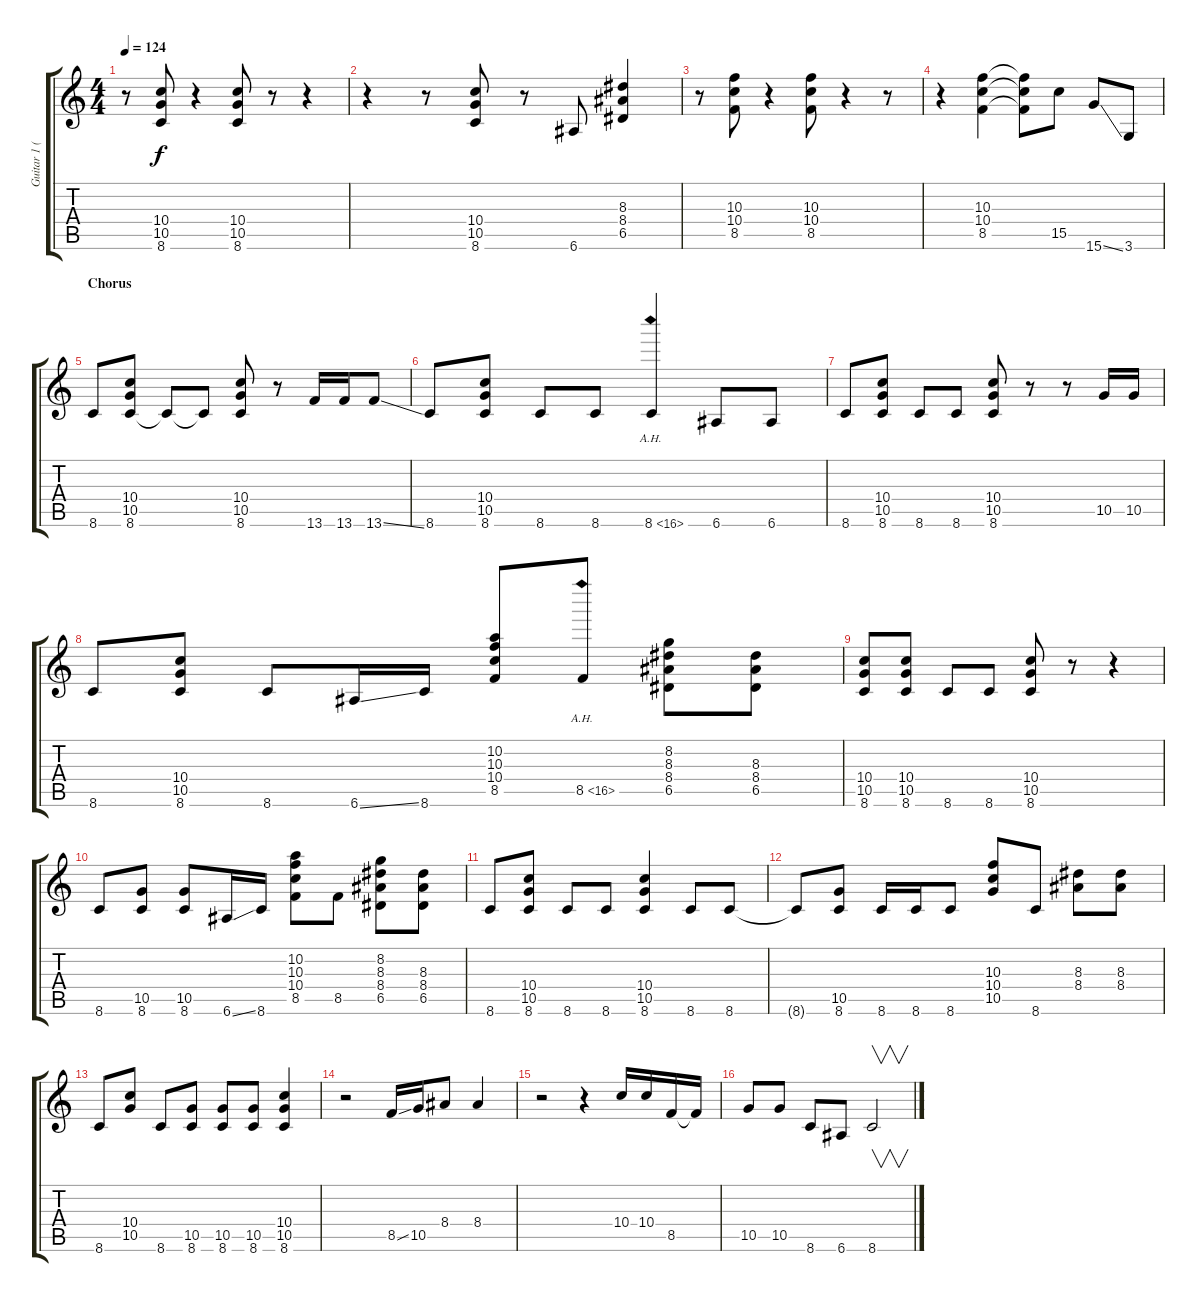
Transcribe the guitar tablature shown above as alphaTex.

\track ("Guitar 1 (Standard Tuning)" "Guitar 1 (") {instrument distortionguitar}
\staff {score tabs}
\tuning (E4 B3 G3 D3 A2 E2) {hide}
\ts (4 4)
\tempo 124
\clef g2
\ks c
r.8{dy f} (10.4 10.5 8.6).8 r.4 (10.4 10.5 8.6).8 r.8 r.4 |
r.4 r.8 (10.4 10.5 8.6).8 r.8 6.6.8 (8.3 8.4 6.5).4 |
r.8 (10.3 10.4 8.5).8 r.4 (10.3 10.4 8.5).8 r.4 r.8 |
r.4 (10.3 10.4 8.5).4 (10.3{t} 10.4{t} 8.5{t}).8 15.5.8 15.6{ss}.8 3.6.8 |
\section ("" "Chorus")
8.6.8 (10.4 10.5 8.6).8 8.6{t}.8 8.6{t}.8 (10.4 10.5 8.6).8 r.8 13.6.16 13.6.16 13.6{ss}.8 |
8.6.8 (10.4 10.5 8.6).8 8.6.8 8.6.8 8.6{ah 8}.4 6.6.8 6.6.8 |
8.6.8 (10.4 10.5 8.6).8 8.6.8 8.6.8 (10.4 10.5 8.6).8 r.8 r.8 10.5.16 10.5.16 |
8.6.8 (10.4 10.5 8.6).8 8.6.8 6.6{ss}.16 8.6.16 (10.2 10.3 10.4 8.5).8 8.5{ah 8}.8 (8.2 8.3 8.4 6.5).8 (8.3 8.4 6.5).8 |
(10.4 10.5 8.6).8 (10.4 10.5 8.6).8 8.6.8 8.6.8 (10.4 10.5 8.6).8 r.8 r.4 |
8.6.8 (10.5 8.6).8 (10.5 8.6).8 6.6{ss}.16 8.6.16 (10.2 10.3 10.4 8.5).8 8.5.8 (8.2 8.3 8.4 6.5).8 (8.3 8.4 6.5).8 |
8.6.8 (10.4 10.5 8.6).8 8.6.8 8.6.8 (10.4 10.5 8.6).4 8.6.8 8.6.8 |
8.6{t}.8 (10.5 8.6).8 8.6.16 8.6.16 8.6.8 (10.3 10.4 10.5).8 8.6.8 (8.3 8.4).8 (8.3 8.4).8 |
8.6.8 (10.4 10.5).8 8.6.8 (10.5 8.6).8 (10.5 8.6).8 (10.5 8.6).8 (10.4 10.5 8.6).4 |
r.2 8.5{ss}.16 10.5.16 8.4.8 8.4.4 |
r.2 r.4 10.4.16 10.4.16 8.5.16 8.5{t}.16 |
10.5.8 10.5.8 8.6.8 6.6.8 8.6.2{v}
